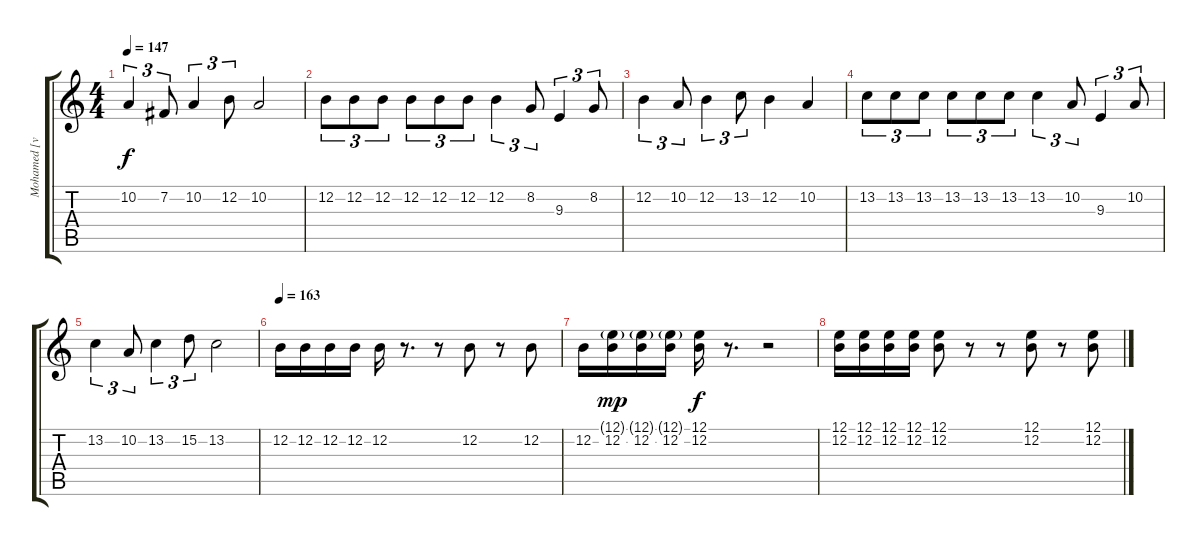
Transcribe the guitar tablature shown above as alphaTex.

\track ("Mohamed [violin]" "Mohamed [v") {instrument violin}
\staff {score tabs}
\tuning (E4 B3 G3 D3 A2 E2) {hide}
\ts (4 4)
\tempo 147
\clef g2
\ks c
10.2.4{tu (3 2) dy f} 7.2.8{tu (3 2)} 10.2.4{tu (3 2)} 12.2.8{tu (3 2)} 10.2.2 |
12.2.8{tu (3 2)} 12.2.8{tu (3 2)} 12.2.8{tu (3 2)} 12.2.8{tu (3 2)} 12.2.8{tu (3 2)} 12.2.8{tu (3 2)} 12.2.4{tu (3 2)} 8.2.8{tu (3 2)} 9.3.4{tu (3 2)} 8.2.8{tu (3 2)} |
12.2.4{tu (3 2)} 10.2.8{tu (3 2)} 12.2.4{tu (3 2)} 13.2.8{tu (3 2)} 12.2.4 10.2.4 |
13.2.8{tu (3 2)} 13.2.8{tu (3 2)} 13.2.8{tu (3 2)} 13.2.8{tu (3 2)} 13.2.8{tu (3 2)} 13.2.8{tu (3 2)} 13.2.4{tu (3 2)} 10.2.8{tu (3 2)} 9.3.4{tu (3 2)} 10.2.8{tu (3 2)} |
13.2.4{tu (3 2)} 10.2.8{tu (3 2)} 13.2.4{tu (3 2)} 15.2.8{tu (3 2)} 13.2.2 |
\tempo 163
12.2.16{balance 8} 12.2.16 12.2.16 12.2.16 12.2.16 r.8{d} r.8 12.2.8 r.8 12.2.8 |
12.2.16 (12.1{g} 12.2).16{dy mp} (12.1{g} 12.2).16 (12.1{g} 12.2).16 (12.1 12.2).16{dy f} r.8{d} r.2 |
(12.1 12.2).16 (12.1 12.2).16 (12.1 12.2).16 (12.1 12.2).16 (12.1 12.2).8 r.8 r.8 (12.1 12.2).8 r.8 (12.1 12.2).8
